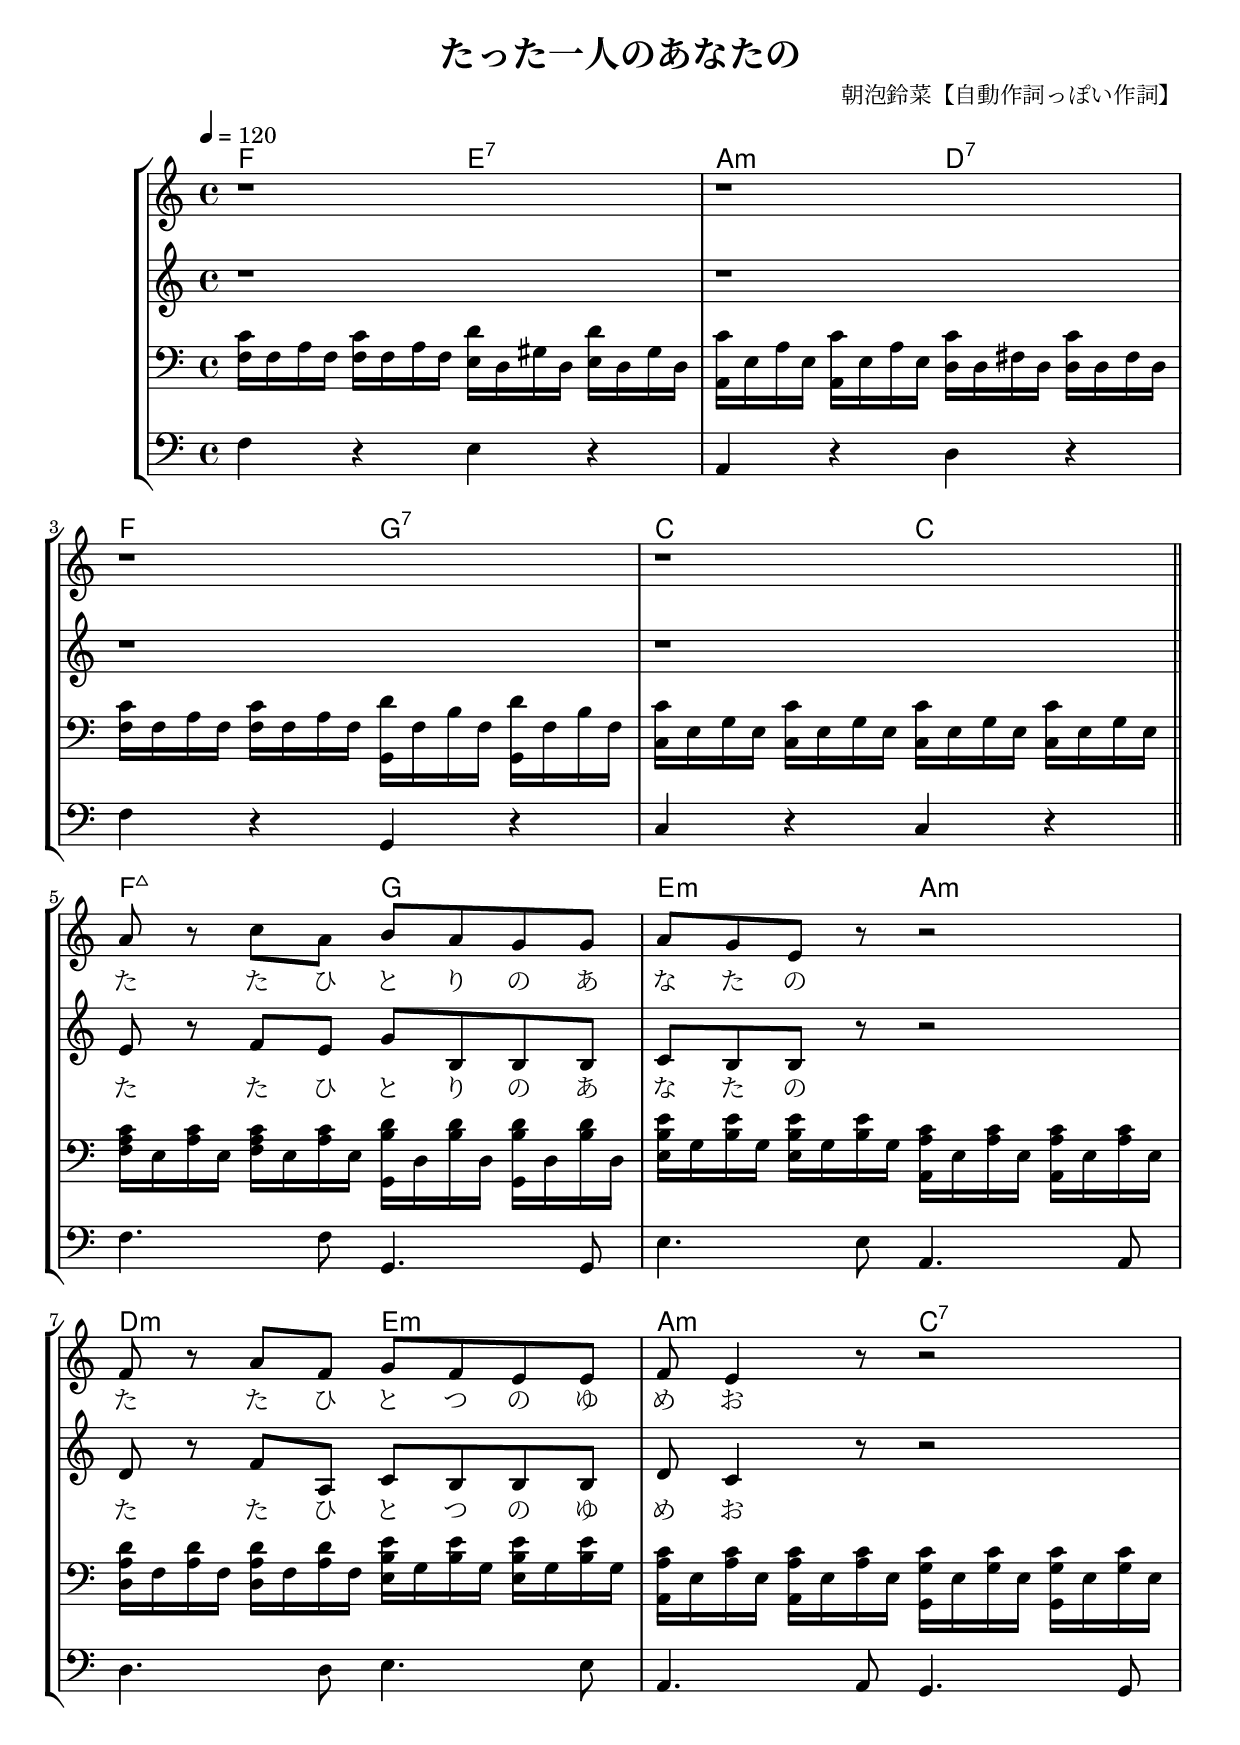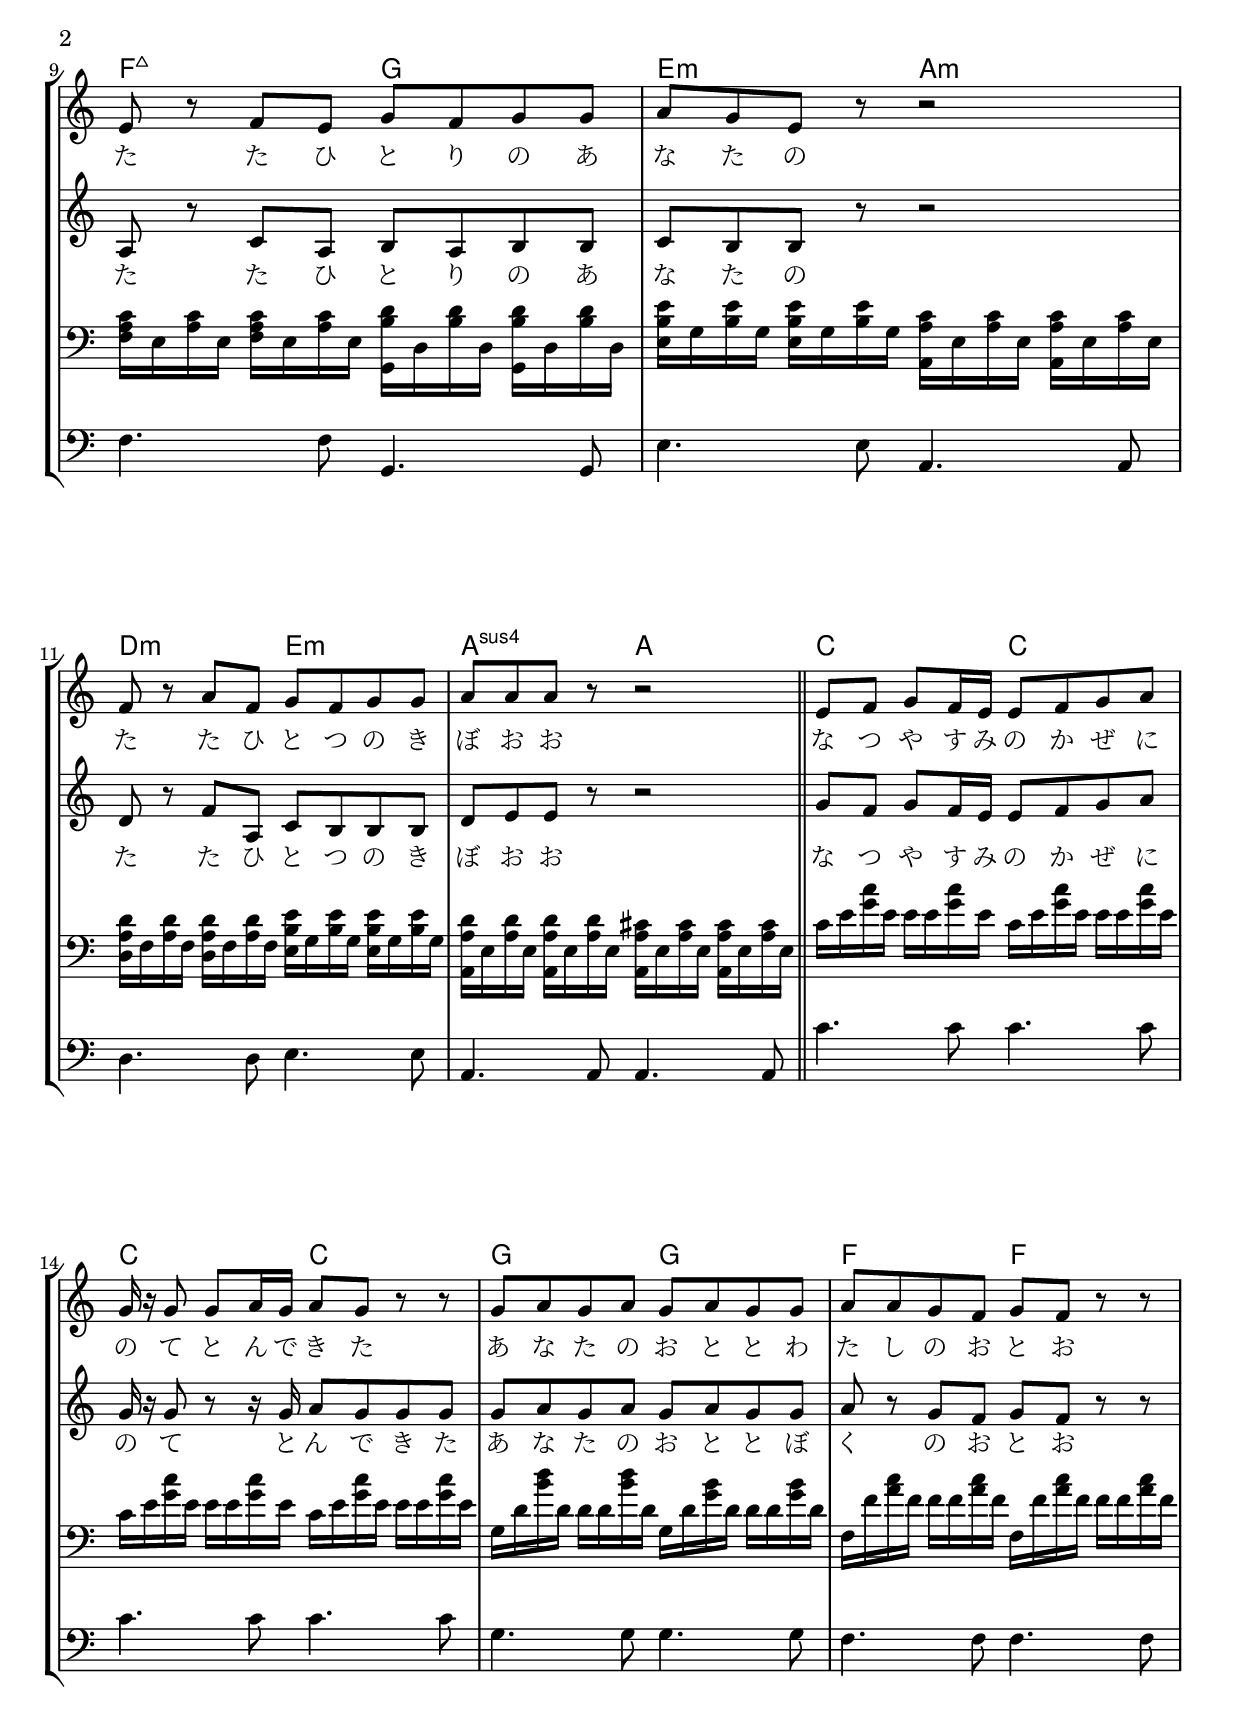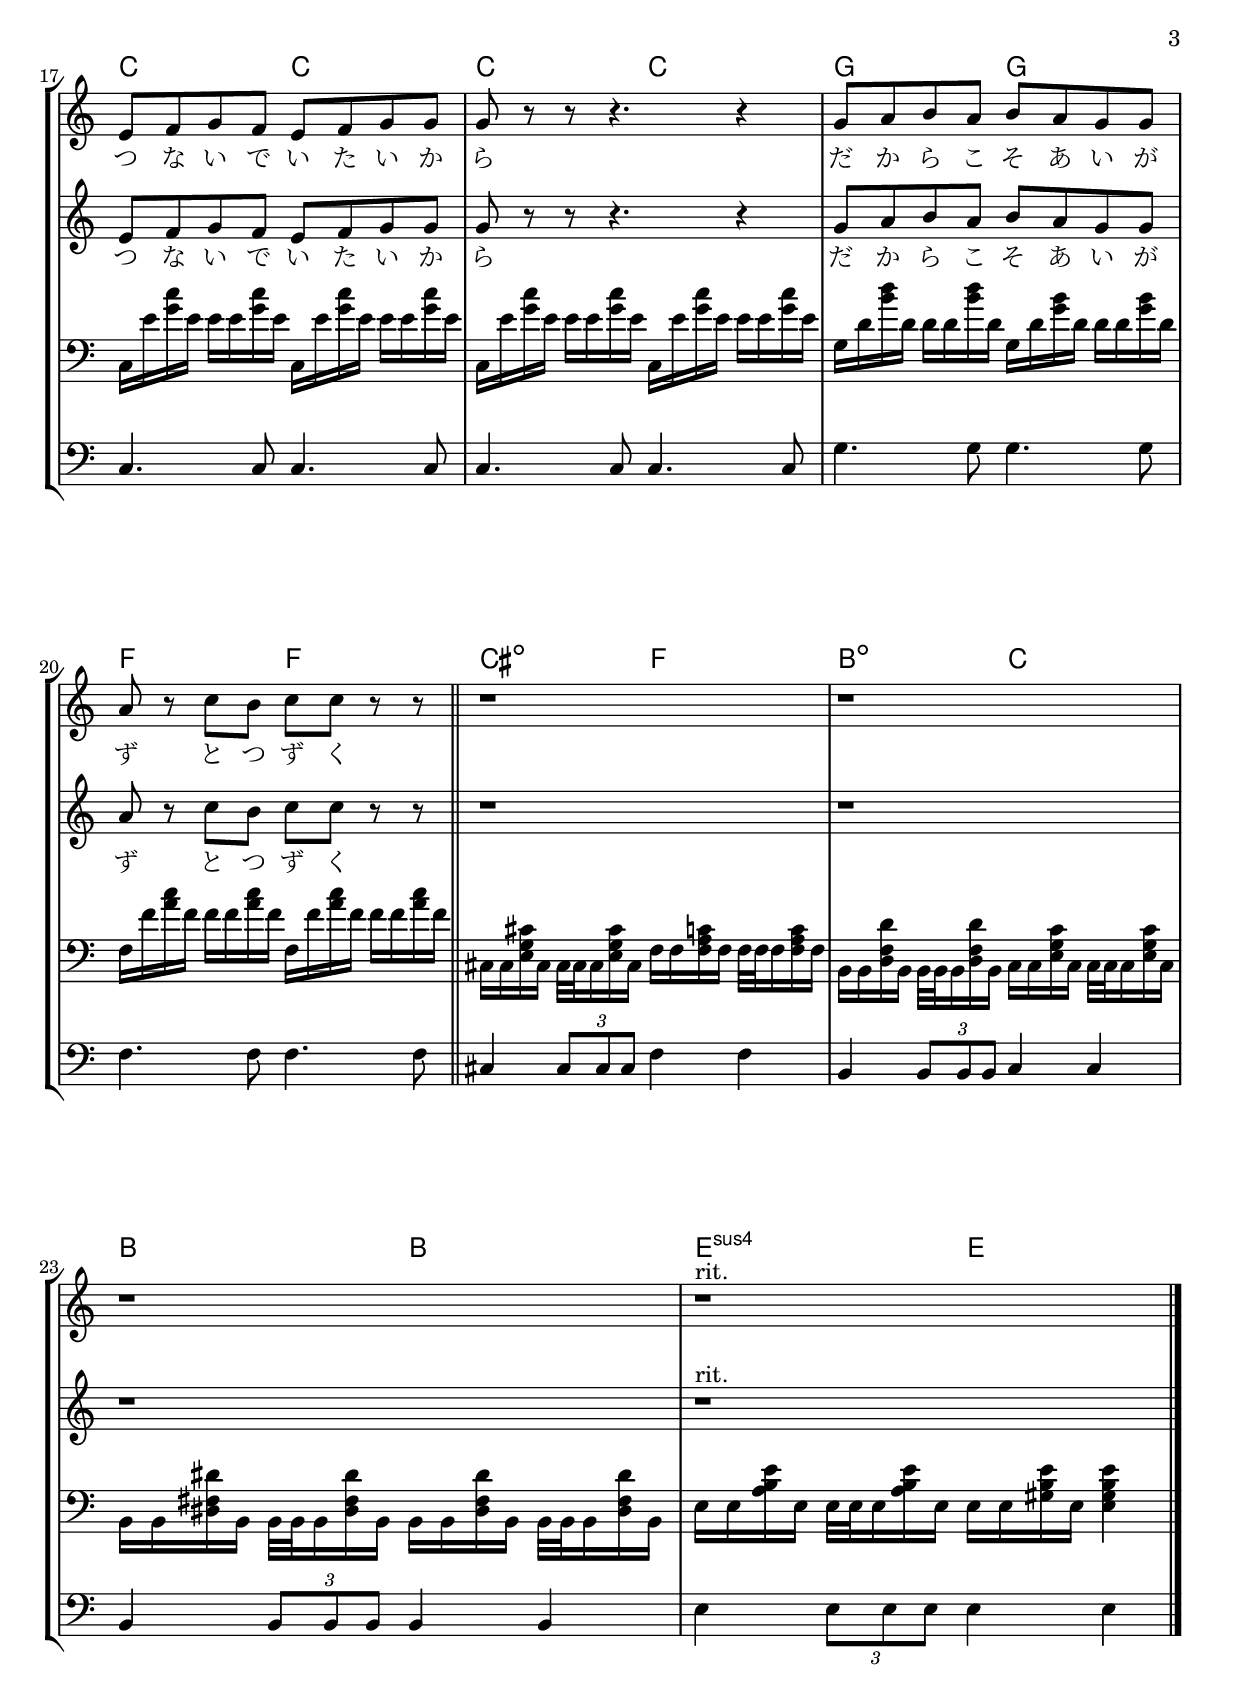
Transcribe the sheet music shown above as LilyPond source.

\version "2.12.1"

\header {
	title = \markup {たった一人のあなたの}
	composer = \markup \center-column {朝泡鈴菜【自動作詞っぽい作詞】}
}

harmony = \chordmode {
	f2 e:7 a:m d:7 f g:7 c c 

	f:maj7 g e:m a:m d:m e:m a:m c:7 f:maj7 g e:m a:m d:m e:m a:sus4 a 

	c c c c g g f f c c c c g g f f 

	cis:dim f b:dim c b b e:sus4 e 
}

melody = {
	\key c \major
	\tempo 4 = 120
	r1 | r1 | r1 | r1   
	\set Staff.midiInstrument = #"fss0.32"
	a'8  r8  c''8  a'8  b'8  a'8  g'8  g'8 
	a'8  g'8  e'8  r8  r2 
	f'8  r8  a'8  f'8  g'8  f'8  e'8  e'8 
	f'8  e'4  r8  r2 
	e'8  r8  f'8  e'8  g'8  f'8  g'8  g'8 
	a'8  g'8  e'8  r8  r2 
	f'8  r8  a'8  f'8  g'8  f'8  g'8  g'8 
	a'8  a'8  a'8  r8  r2
	\set Staff.midiInstrument = #"fss0.32"
	e'8  f'8  g'8  f'16  e'16  e'8  f'8  g'8  a'8 
	g'16  r16  g'8  g'8  a'16  g'16  a'8  g'8  r8  r8 
	g'8  a'8  g'8  a'8  g'8  a'8  g'8  g'8 
	a'8  a'8  g'8  f'8  g'8  f'8  r8  r8 
	e'8  f'8  g'8  f'8  e'8  f'8  g'8  g'8 
	g'8  r8  r8  r4.  r4 
	g'8  a'8  b'8  a'8  b'8  a'8  g'8  g'8 
	a'8  r8  c''8  b'8  c''8  c''8  r8  r8
	r1 | r1 | r1 | r1^"rit." \bar "|."
}

words = \lyricmode {
	
	た  た  ひ  と  り  の  あ  な  た  の  た  た  ひ  と  つ  の  ゆ  め  お  た  た  ひ  と  り  の  あ  な  た  の  た  た  ひ  と  つ  の  き  ぼ  お  お  
	な  つ  や  す  み  の  か  ぜ  に  の  て  と  ん  で  き  た  あ  な  た  の  お  と  と  わ  た  し  の  お  と  お  つ  な  い  で  い  た  い  か  ら  だ  か  ら  こ  そ  あ  い  が  ず  と  つ  ず  く  
	
}

secondmelody = {
	\key c \major
	\tempo 4 = 120
	r1 | r1 | r1 | r1   
	\set Staff.midiInstrument = #"mmi0.38"
	e'8  r8  f'8  e'8  g'8  b8  b8  b8 
	c'8  b8  b8  r8  r2 
	d'8  r8  f'8  a8  c'8  b8  b8  b8 
	d'8  c'4  r8  r2 
	a8  r8  c'8  a8  b8  a8  b8  b8 
	c'8  b8  b8  r8  r2 
	d'8  r8  f'8  a8  c'8  b8  b8  b8 
	d'8  e'8  e'8  r8  r2
	\set Staff.midiInstrument = #"mmi0.38"
	g'8  f'8  g'8  f'16  e'16  e'8  f'8  g'8  a'8 
	g'16  r16  g'8  r8  r16  g'16  a'8  g'8  g'8  g'8 
	g'8  a'8  g'8  a'8  g'8  a'8  g'8  g'8 
	a'8  r8  g'8  f'8  g'8  f'8  r8  r8 
	e'8  f'8  g'8  f'8  e'8  f'8  g'8  g'8 
	g'8  r8  r8  r4.  r4 
	g'8  a'8  b'8  a'8  b'8  a'8  g'8  g'8 
	a'8  r8  c''8  b'8  c''8  c''8  r8  r8
	r1 | r1 | r1 | r1^"rit." \bar "|."
}

secondwords = \lyricmode {
	
	た  た  ひ  と  り  の  あ  な  た  の  た  た  ひ  と  つ  の  ゆ  め  お  た  た  ひ  と  り  の  あ  な  た  の  た  た  ひ  と  つ  の  き  ぼ  お  お  
	な  つ  や  す  み  の  か  ぜ  に  の  て  と  ん  で  き  た  あ  な  た  の  お  と  と  ぼ  く  の  お  と  お  つ  な  い  で  い  た  い  か  ら  だ  か  ら  こ  そ  あ  い  が  ず  と  つ  ず  く  
	
}

tempochange = {
	\tempo 4 = 120
	r1 | r1 | r1 | r1 \bar "||"
	\tempo 4 = 120
	r1 | r1 | r1 | r1 | r1 | r1 | r1 | r1 \bar "||"
	\tempo 4 = 120
	r1 | r1 | r1 | r1 | r1 | r1 | r1 | r1 \bar "||"
	\tempo 4 = 120
	r1 | r1 | r1 | \tempo 4 = 90 r2 \tempo 4 = 80 r2 \bar "|."
}

mainacc = {
	\clef bass
	\set Staff.midiInstrument = #"Marimba"
	\key c \major
	\tempo 4 = 120
	<f c'>16 f a f <f c'> f a f
	<e d'>16 d gis d <e d'> d gis d
	<a, c'>16 e a e <a, c'> e a e
	<d c'>16 d fis d <d c'> d fis d
	<f c'>16 f a f <f c'> f a f
	<g, d'>16 f b f <g, d'> f b f
	<c c'>16 e g e <c c'> e g e
	<c c'>16 e g e <c c'> e g e
	\bar "||"

	\set Staff.midiInstrument = #"Marimba"
	<f a c'>16 e16 <a c'>16 e16   <f a c'>16 e16 <a c'>16 e16
	<g, b d'>16 d16 <b d'>16 d16   <g, b d'>16 d16 <b d'>16 d16
	<e b e'>16 g16 <b e'>16 g16   <e b e'>16 g16 <b e'>16 g16
	<a, a c'>16 e16 <a c'>16 e16   <a, a c'>16 e16 <a c'>16 e16
	<d a d'>16 f16 <a d'>16 f16   <d a d'>16 f16 <a d'>16 f16
	<e b e'>16 g16 <b e'>16 g16   <e b e'>16 g16 <b e'>16 g16
	<a, a c'>16 e16 <a c'>16 e16   <a, a c'>16 e16 <a c'>16 e16
	<g, g c'>16 e16 <g c'>16 e16   <g, g c'>16 e16 <g c'>16 e16
	<f a c'>16 e16 <a c'>16 e16   <f a c'>16 e16 <a c'>16 e16
	<g, b d'>16 d16 <b d'>16 d16   <g, b d'>16 d16 <b d'>16 d16
	<e b e'>16 g16 <b e'>16 g16   <e b e'>16 g16 <b e'>16 g16
	<a, a c'>16 e16 <a c'>16 e16   <a, a c'>16 e16 <a c'>16 e16
	<d a d'>16 f16 <a d'>16 f16   <d a d'>16 f16 <a d'>16 f16
	<e b e'>16 g16 <b e'>16 g16   <e b e'>16 g16 <b e'>16 g16
	<a, a d'>16 e16 <a d'>16 e16   <a, a d'>16 e16 <a d'>16 e16
	<a, a cis'>16 e16 <a cis'>16 e16   <a, a cis'>16 e16 <a cis'>16 e16
	\bar "||"

	\set Staff.midiInstrument = #"Marimba"
	c'16 e' <g' c''> e' e' e' <g' c''> e'
	c'16 e' <g' c''> e' e' e' <g' c''> e'
	c'16 e' <g' c''> e' e' e' <g' c''> e'
	c'16 e' <g' c''> e' e' e' <g' c''> e'
	g16 d' <b' d''> d' d' d' <b' d''> d'
	g16 d' <g' b'> d' d' d' <g' b'> d'
	f16 f' <a' c''> f' f' f' <a' c''> f'
	f16 f' <a' c''> f' f' f' <a' c''> f'
	c16 e' <g' c''> e' e' e' <g' c''> e'
	c16 e' <g' c''> e' e' e' <g' c''> e'
	c16 e' <g' c''> e' e' e' <g' c''> e'
	c16 e' <g' c''> e' e' e' <g' c''> e'
	g16 d' <b' d''> d' d' d' <b' d''> d'
	g16 d' <g' b'> d' d' d' <g' b'> d'
	f16 f' <a' c''> f' f' f' <a' c''> f'
	f16 f' <a' c''> f' f' f' <a' c''> f'
	\bar "||"

	\set Staff.midiInstrument = #"Marimba"
	cis16 cis16 <e g cis'>16 cis16   cis32 cis32 cis16 <e g cis'>16 cis16
	f16 f16 <f a c'>16 f16   f32 f32 f16 <f a c'>16 f16
	b,16 b,16 <d f d'>16 b,16   b,32 b,32 b,16 <d f d'>16 b,16
	c16 c16 <e g c'>16 c16   c32 c32 c16 <e g c'>16 c16
	b,16 b,16 <dis fis dis'>16 b,16   b,32 b,32 b,16 <dis fis dis'>16 b,16
	b,16 b,16 <dis fis dis'>16 b,16   b,32 b,32 b,16 <dis fis dis'>16 b,16
	e16 e16 <a b e'>16 e16   e32 e32 e16 <a b e'>16 e16
	e16 e16 <gis b e'>16 e16 <e gis b e'>4
	\bar "|."
}

subacc = {
	\clef bass
	\set Staff.midiInstrument = #"Electric Bass (pick)"
	\key c \major
	\tempo 4 = 120
	f4 r4
	e4 r4
	a,4 r4
	d4 r4
	f4 r4
	g,4 r4
	c4 r4
	c4 r4
	\bar "||"

	\set Staff.midiInstrument = #"Electric Bass (pick)"
	f4.f8
	g,4.g,8
	e4.e8
	a,4.a,8
	d4.d8
	e4.e8
	a,4.a,8
	g,4.g,8
	f4.f8
	g,4.g,8
	e4.e8
	a,4.a,8
	d4.d8
	e4.e8
	a,4.a,8
	a,4.a,8
	\bar "||"

	\set Staff.midiInstrument = #"Electric Bass (pick)"
	c'4.c'8
	c'4.c'8
	c'4.c'8
	c'4.c'8
	g4.g8
	g4.g8
	f4.f8
	f4.f8
	c4.c8
	c4.c8
	c4.c8
	c4.c8
	g4.g8
	g4.g8
	f4.f8
	f4.f8
	\bar "||"

	\set Staff.midiInstrument = #"Electric Bass (pick)"
	cis4 \tuplet 3/2 { cis8 cis8 cis8 }
	f4 f4
	b,4 \tuplet 3/2 { b,8 b,8 b,8 }
	c4 c4
	b,4 \tuplet 3/2 { b,8 b,8 b,8 }
	b,4 b,4
	e4 \tuplet 3/2 { e8 e8 e8 }
	e4 e4
	\bar "|."
}

percA = {
	\drummode {
	hh4 hh4 hh4 hh4  |hh4 hh4 hh4 hh4  |hh4 hh4 hh4 hh4  |hh4 hh4 hh4 hh4  \bar "||"
	hh8 hh8 hh8 hh8 hh8 hh8 hh8 hh8  |hh8 hh8 hh8 hh8 hh4 hh8 hh8  |hh8 hh8 hh8 hh8 hh8 hh8 hh8 hh8  |hh8 hh8 hh8 hh2 r8  |hh8 hh8 hh8 hh8 hh8 hh8 hh8 hh8  |hh8 hh8 hh8 hh8 hh4 hh8 hh8  |hh8 hh8 hh8 hh8 hh8 hh8 hh8 hh8  |r8 hh2. r8  \bar "||"
	r8 cymr16 cymr16 cymr8 cymr16 cymr16 cymr8 cymr16 cymr16 cymr8 cymr8  |cymr8 cymr16 cymr16 cymr8 cymr16 cymr16 cymr8 cymr16 cymr16 cymr8 cymr8  |cymr8 cymr16 cymr16 cymr8 cymr16 cymr16 cymr8 cymr16 cymr16 cymr8 cymr16 cymr16  |cymr8 cymr16 cymr16 cymr8 cymr16 cymr16 cymr8 cymr16 cymr16 cymr8 cymr8  |r8 cymr16 cymr16 cymr8 cymr16 cymr16 cymr8 cymr16 cymr16 cymr8 cymr8  |cymr8 cymr16 cymr16 cymr8 cymr16 cymr16 cymr8 cymr16 cymr16 cymr8 cymr8  |cymr8 cymr16 cymr16 cymr8 cymr16 cymr16 cymr8 cymr16 cymr16 cymr8 cymr16 cymr16  |cymr8 cymr16 cymr16 cymr8 cymr16 cymr16 cymr8 cymr16 cymr16 cymr8 cymr8  \bar "||"
	\times 16/12{ r8 hh8. hh8. hh8. hh16 } |\times 16/12{ r8 hh8. hh16 hh4 r16 hh16 } |\times 16/12{ r8 hh8. hh8. hh8. hh16 } |\times 16/24{ hh4. hh1 r8 } \bar "|."
	}
}

percB = {
	\drummode {
	r8 ss4 ss4 ss4 ss8  |r8 ss4 ss8 ss8. ss8. ss8  |r8 ss4 ss4 ss4 ss8  |r8 ss4 ss8 ss8. ss8. ss8  \bar "||"
	r4 sn8. sn8 sn8. sn8. sn16  |r4 sn8. sn8 sn8. sn4  |r4 sn8. sn8 sn8. sn8. sn16  |r8 sn8 sn4 sn8 sn16 sn8 sn8 sn16  |r4 sn8. sn8 sn8. sn8. sn16  |r4 sn8. sn8 sn8. sn4  |r4 sn8. sn8 sn8. sn8. sn16  |r4 sn2 sn4  \bar "||"
	r4 sn2 sn4  |r4 sn8 sn4. sn4  |r4 sn2 sn4  |r4 sn8 sn4. sn4  |r4 sn2 sn4  |r4 sn8 sn4. sn4  |r4 sn2 sn4  |r4 sn2 sn8 sn16 sn16  \bar "||"
	\times 16/12{ r2. } |\times 16/12{ r4. sn8. sn16 sn8 } |\times 16/12{ r2. } |\times 16/24{ r8 sn8 sn4 sn16 sn16 sn4 sn2 r8 } \bar "|."
	}
}

percC = {
	\drummode {
	r8 hhp4 hhp4 hhp4 hhp8  |r8 hhp4 hhp4 hhp4 hhp8  |r8 hhp4 hhp4 hhp4 hhp8  |r8 hhp4 hhp4 hhp4 hhp8  \bar "||"
	bd8 bd4 bd2 bd8  |bd8 bd2 bd4.  |bd8 bd4 bd2 bd8  |bd4 r16 bd8. bd2  |bd8 bd4 bd2 bd8  |bd8 bd2 bd4.  |bd8 bd4 bd2 bd8  |bd8 bd4. bd4. bd8  \bar "||"
	bd8. bd16 bd8. bd16 bd8. bd16 bd8. bd16  |bd8. bd16 bd8. bd16 bd8. bd16 bd4  |bd8. bd16 bd8. bd16 bd8. bd16 bd8. bd16  |bd8. bd16 bd8. bd16 bd8. bd16 bd4  |bd8. bd16 bd8. bd16 bd8. bd16 bd8. bd16  |bd8. bd16 bd8. bd16 bd8. bd16 bd4  |bd8. bd16 bd8. bd16 bd8. bd16 bd8. bd16  |bd8. bd16 bd8. bd16 bd8. bd16 bd8. bd16  \bar "||"
	\times 16/12{ bd4. bd4. } |\times 16/12{ bd4 r16 bd8. bd4 } |\times 16/12{ bd4. bd4. } |\times 16/24{ bd4. bd4. bd4 bd4. bd8 } \bar "|."
	}
}

percD = {
	\drummode {
	bd2 bd4. r16 bd16  |bd4 bd4 bd4 bd8. bd16  |bd2 bd4. r16 bd16  |bd4 bd4 bd4 bd8. bd16  \bar "||"
	r1  |r2 r8 hho4.  |r1  |r4. r16 hho2 r16  |r1  |r2 r8 hho4.  |r1  |r4. r16 hho2 r16  \bar "||"
	r1  |r2 r16 tommh4. r16  |r1  |r2 r16 tommh4. r16  |r1  |r2 r16 tommh4. r16  |r1  |r4. tommh2 r8  \bar "||"
	\times 16/12{ r8. hho4. hho8. } |\times 16/12{ r8. hho2 r16 } |\times 16/12{ r8. hho4. hho8. } |\times 16/24{ r1 r2 } \bar "|."
	}
}

percE = {
	\drummode {
	r1 | r1 | r1 | r1 \bar "||"
	r1 |r1 |r1 |r1 |r1 |r1 |r1 |cymc1  \bar "||"
	r1  |r2. r8 toml8  |r1  |r2. r8 toml8  |r1  |r2. r8 toml8  |r1  |r2 r16 toml4. r16  \bar "||"
	\times 16/12{ hhp4. hhp4. } |\times 16/12{ hhp2 hhp4 } |\times 16/12{ hhp4. hhp4. } |\times 16/24{ r4 hhp2 hhp2. } \bar "|."
	}
}

percF = {
	\drummode {
	r1 | r1 | r1 | r1 \bar "||"
	r1 |r1 |r1 |r1 |r1 |r1 |r1 |r4 r16 tommh16 tommh4. tommh4  \bar "||"
	cymc1  |r1 |r1 |r1 |cymc1  |r1 |r1 |r1 \bar "||"
	\times 16/12{ r2. } |\times 16/12{ r2 r8. tomml16 } |\times 16/12{ r2. } |\times 16/24{ r1 r8 tomml8 tomml4 } \bar "|."
	}
}

percG = {
	\drummode {
	r1 | r1 | r1 | r1 \bar "||"
	r1 |r1 |r1 |r1 |r1 |r1 |r1 |r4. r16 tomml4. tomml8.  \bar "||"
	r1 | r1 | r1 | r1 | r1 | r1 | r1 | r1 \bar "||"
	r1 |r1 |r1 |\times 16/24{ r1 r4. tomfh8 } \bar "|."
	}
}

percH = {
	\drummode {
	r1 | r1 | r1 | r1 \bar "||"
	r1 |r1 |r1 |r1 |r1 |r1 |r1 |r2 r16 toml8 toml4 r16  \bar "||"
	r1 | r1 | r1 | r1 | r1 | r1 | r1 | r1 \bar "||"
	r1 | r1 | r1 | r1 \bar "|."
	}
}

percI = {
	\drummode {
	r1 | r1 | r1 | r1 \bar "||"
	r1 |r1 |r1 |r1 |r1 |r1 |r1 |r2 r8 tomfh4 tomfh8  \bar "||"
	r1 | r1 | r1 | r1 | r1 | r1 | r1 | r1 \bar "||"
	r1 | r1 | r1 | r1 \bar "|."
	}
}

\score {
	<<
		\new StaffGroup <<
			\new ChordNames {\harmony}
			\new Voice = "melody" {\melody}
			\new Lyrics \lyricsto "melody" \words
			\new Voice = "secondmelody" {\secondmelody}
			\new Lyrics \lyricsto "secondmelody" \secondwords
			\new Staff = "mainacc" {\mainacc}
			\new Staff = "subacc" {\subacc}
		>>
	>>
	\layout { }
}
